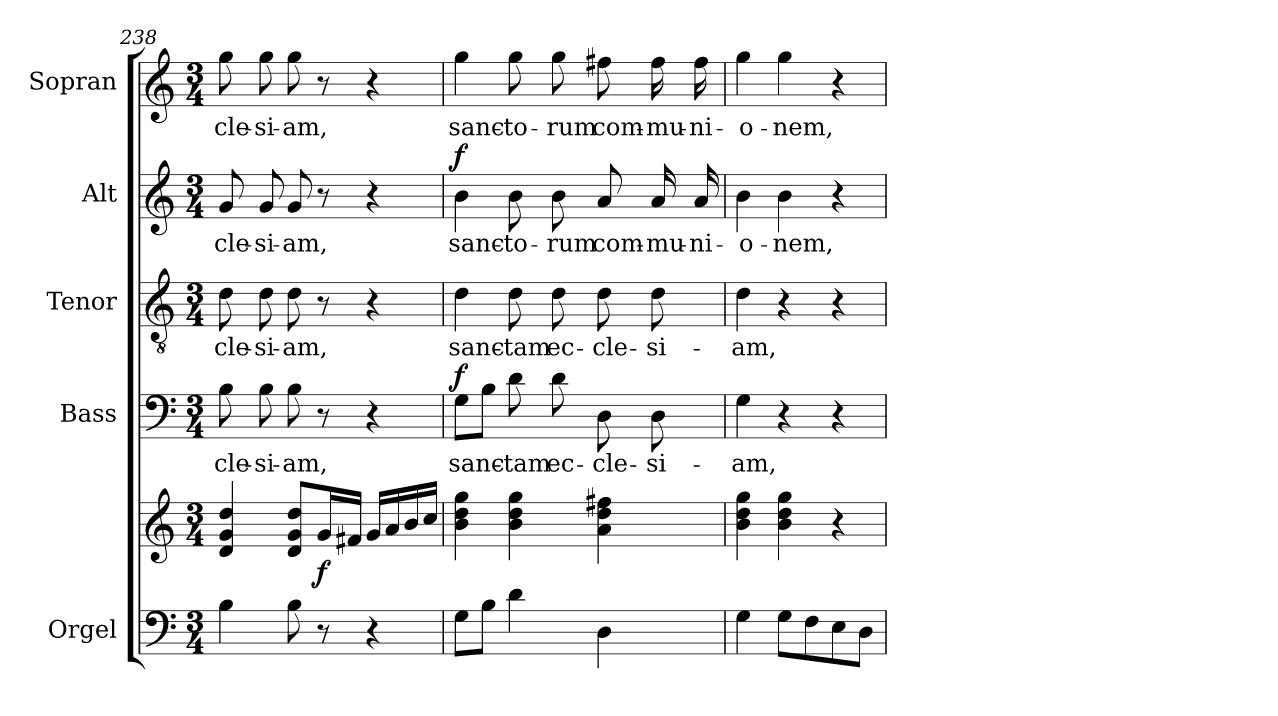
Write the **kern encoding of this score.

**kern	**kern	**dynam	**kern	**text	**dynam	**kern	**text	**kern	**text	**dynam	**kern	**text
*part5	*part5	*part5	*part4	*part4	*part4	*part3	*part3	*part2	*part2	*part2	*part1	*part1
*staff6	*staff5	*staff5/6	*staff4	*staff4	*staff4	*staff3	*staff3	*staff2	*staff2	*staff2	*staff1	*staff1
*I"Orgel	*	*	*I"Bass	*	*	*I"Tenor	*	*I"Alt	*	*	*I"Sopran	*
*I'Org.	*	*	*I'B.	*	*	*I'T.	*	*I'A.	*	*	*I'S.	*
*clefF4	*clefG2	*	*clefF4	*	*	*clefGv2	*	*clefG2	*	*	*clefG2	*
*k[]	*k[]	*	*k[]	*	*	*k[]	*	*k[]	*	*	*k[]	*
*C:	*C:	*	*C:	*	*	*C:	*	*C:	*	*	*C:	*
*M3/4	*M3/4	*	*M3/4	*	*	*M3/4	*	*M3/4	*	*	*M3/4	*
=238	=238	=238	=238	=238	=238	=238	=238	=238	=238	=238	=238	=238
!	!	!	!	!LO:LY:b	!	!	!LO:LY:b	!	!LO:LY:b	!	!	!LO:LY:b
4B\	4d/ 4g/ 4dd/	.	8B\	-cle-	.	8d\	-cle-	8g/	-cle-	.	8gg\	-cle-
!	!	!	!	!LO:LY:b	!	!	!LO:LY:b	!	!LO:LY:b	!	!	!LO:LY:b
.	.	.	8B\	-si-	.	8d\	-si-	8g/	-si-	.	8gg\	-si-
!	!	!	!	!LO:LY:b	!	!	!LO:LY:b	!	!LO:LY:b	!	!	!LO:LY:b
8B\	8d/ 8g/ 8dd/L	.	8B\	-am,	.	8d\	-am,	8g/	-am,	.	8gg\	-am,
!	!	!LO:DY:b	!	!	!	!	!	!	!	!	!	!
8r	16g/L	f	8r	.	.	8r	.	8r	.	.	8r	.
.	16f#X/JJ	.	.	.	.	.	.	.	.	.	.	.
4r	16g/LL	.	4r	.	.	4r	.	4r	.	.	4r	.
.	16a/	.	.	.	.	.	.	.	.	.	.	.
.	16b/	.	.	.	.	.	.	.	.	.	.	.
.	16cc/JJ	.	.	.	.	.	.	.	.	.	.	.
=239	=239	=239	=239	=239	=239	=239	=239	=239	=239	=239	=239	=239
!	!	!	!	!LO:LY:b	!LO:DY:a	!	!LO:LY:b	!	!LO:LY:b	!LO:DY:a	!	!LO:LY:b
8G\L	4b\ 4dd\ 4gg\	.	8G\L	sanc-	f	4d\	sanc-	4b\	sanc-	f	4gg\	sanc-
8B\J	.	.	8B\J	.	.	.	.	.	.	.	.	.
!	!	!	!	!LO:LY:b	!	!	!LO:LY:b	!	!LO:LY:b	!	!	!LO:LY:b
4d\	4b\ 4dd\ 4gg\	.	8d\	-tam	.	8d\	-tam	8b\	-to-	.	8gg\	-to-
!	!	!	!	!LO:LY:b	!	!	!LO:LY:b	!	!LO:LY:b	!	!	!LO:LY:b
.	.	.	8d\	ec-	.	8d\	ec-	8b\	-rum	.	8gg\	-rum
!	!	!	!	!LO:LY:b	!	!	!LO:LY:b	!	!LO:LY:b	!	!	!LO:LY:b
4D\	4a\ 4dd\ 4ff#X\	.	8D\	-cle-	.	8d\	-cle-	8a/	com-	.	8ff#X\	com-
!	!	!	!	!LO:LY:b	!	!	!LO:LY:b	!	!LO:LY:b	!	!	!LO:LY:b
.	.	.	8D\	-si-	.	8d\	-si-	16a/	-mu-	.	16ff#\	-mu-
!	!	!	!	!	!	!	!	!	!LO:LY:b	!	!	!LO:LY:b
.	.	.	.	.	.	.	.	16a/	-ni-	.	16ff#\	-ni-
=240	=240	=240	=240	=240	=240	=240	=240	=240	=240	=240	=240	=240
!	!	!	!	!LO:LY:b	!	!	!LO:LY:b	!	!LO:LY:b	!	!	!LO:LY:b
4G\	4b\ 4dd\ 4gg\	.	4G\	-am,	.	4d\	-am,	4b\	-o-	.	4gg\	-o-
!	!	!	!	!	!	!	!	!	!LO:LY:b	!	!	!LO:LY:b
8G\L	4b\ 4dd\ 4gg\	.	4r	.	.	4r	.	4b\	-nem,	.	4gg\	-nem,
8F\	.	.	.	.	.	.	.	.	.	.	.	.
8E\	4r	.	4r	.	.	4r	.	4r	.	.	4r	.
8D\J	.	.	.	.	.	.	.	.	.	.	.	.
=	=	=	=	=	=	=	=	=	=	=	=	=
*-	*-	*-	*-	*-	*-	*-	*-	*-	*-	*-	*-	*-
